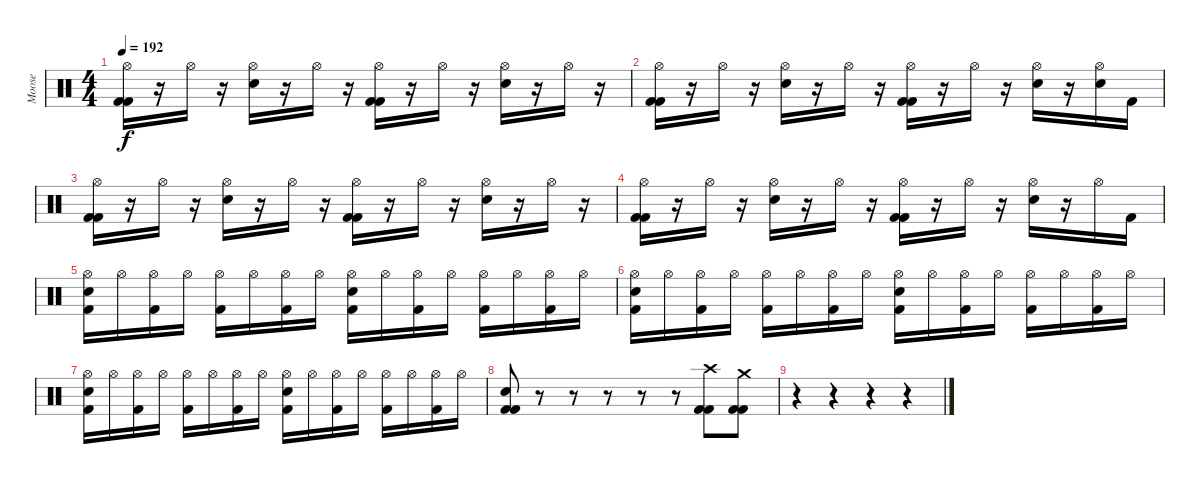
\track ("Moose" "Moose") {instrument percussion}
\staff {score}
\articulation defaults
\ts (4 4)
\tempo 192
\clef neutral
\ks c
("Hi-Hat (open)" "Kick (hit) 2" "Kick (hit) 2").16{dy f} r.16 "Hi-Hat (open)".16 r.16 ("Hi-Hat (open)" "Electric Snare (hit)").16 r.16 "Hi-Hat (open)".16 r.16 ("Hi-Hat (open)" "Kick (hit) 2" "Kick (hit) 2").16 r.16 "Hi-Hat (open)".16 r.16 ("Hi-Hat (open)" "Electric Snare (hit)").16 r.16 "Hi-Hat (open)".16 r.16 |
("Hi-Hat (open)" "Kick (hit) 2" "Kick (hit) 2").16 r.16 "Hi-Hat (open)".16 r.16 ("Hi-Hat (open)" "Electric Snare (hit)").16 r.16 "Hi-Hat (open)".16 r.16 ("Hi-Hat (open)" "Kick (hit) 2" "Kick (hit) 2").16 r.16 "Hi-Hat (open)".16 r.16 ("Hi-Hat (open)" "Electric Snare (hit)").16 r.16 ("Hi-Hat (open)" "Electric Snare (hit)").16 "Kick (hit) 2".16 |
("Hi-Hat (open)" "Kick (hit) 2" "Kick (hit) 2").16 r.16 "Hi-Hat (open)".16 r.16 ("Hi-Hat (open)" "Electric Snare (hit)").16 r.16 "Hi-Hat (open)".16 r.16 ("Hi-Hat (open)" "Kick (hit) 2" "Kick (hit) 2").16 r.16 "Hi-Hat (open)".16 r.16 ("Hi-Hat (open)" "Electric Snare (hit)").16 r.16 "Hi-Hat (open)".16 r.16 |
("Hi-Hat (open)" "Kick (hit) 2" "Kick (hit) 2").16 r.16 "Hi-Hat (open)".16 r.16 ("Hi-Hat (open)" "Electric Snare (hit)").16 r.16 "Hi-Hat (open)".16 r.16 ("Hi-Hat (open)" "Kick (hit) 2" "Kick (hit) 2").16 r.16 "Hi-Hat (open)".16 r.16 ("Hi-Hat (open)" "Electric Snare (hit)").16 r.16 "Hi-Hat (open)".16 "Kick (hit) 2".16 |
("Hi-Hat (open)" "Electric Snare (hit)" "Kick (hit) 2").16 "Hi-Hat (open)".16 ("Hi-Hat (open)" "Kick (hit) 2").16 "Hi-Hat (open)".16 ("Hi-Hat (open)" "Kick (hit) 2").16 "Hi-Hat (open)".16 ("Hi-Hat (open)" "Kick (hit) 2").16 "Hi-Hat (open)".16 ("Hi-Hat (open)" "Electric Snare (hit)" "Kick (hit) 2").16 "Hi-Hat (open)".16 ("Hi-Hat (open)" "Kick (hit) 2").16 "Hi-Hat (open)".16 ("Hi-Hat (open)" "Kick (hit) 2").16 "Hi-Hat (open)".16 ("Hi-Hat (open)" "Kick (hit) 2").16 "Hi-Hat (open)".16 |
("Hi-Hat (open)" "Electric Snare (hit)" "Kick (hit) 2").16 "Hi-Hat (open)".16 ("Hi-Hat (open)" "Kick (hit) 2").16 "Hi-Hat (open)".16 ("Hi-Hat (open)" "Kick (hit) 2").16 "Hi-Hat (open)".16 ("Hi-Hat (open)" "Kick (hit) 2").16 "Hi-Hat (open)".16 ("Hi-Hat (open)" "Electric Snare (hit)" "Kick (hit) 2").16 "Hi-Hat (open)".16 ("Hi-Hat (open)" "Kick (hit) 2").16 "Hi-Hat (open)".16 ("Hi-Hat (open)" "Kick (hit) 2").16 "Hi-Hat (open)".16 ("Hi-Hat (open)" "Kick (hit) 2").16 "Hi-Hat (open)".16 |
("Hi-Hat (open)" "Electric Snare (hit)" "Kick (hit) 2").16 "Hi-Hat (open)".16 ("Hi-Hat (open)" "Kick (hit) 2").16 "Hi-Hat (open)".16 ("Hi-Hat (open)" "Kick (hit) 2").16 "Hi-Hat (open)".16 ("Hi-Hat (open)" "Kick (hit) 2").16 "Hi-Hat (open)".16 ("Hi-Hat (open)" "Electric Snare (hit)" "Kick (hit) 2").16 "Hi-Hat (open)".16 ("Hi-Hat (open)" "Kick (hit) 2").16 "Hi-Hat (open)".16 ("Hi-Hat (open)" "Kick (hit) 2").16 "Hi-Hat (open)".16 ("Hi-Hat (open)" "Kick (hit) 2").16 "Hi-Hat (open)".16 |
("Electric Snare (hit)" "Kick (hit) 2" "Kick (hit) 2").8 r.8 r.8 r.8 r.8 r.8 ("Crash high (hit)" "Kick (hit) 2" "Kick (hit) 2").8 ("Crash medium (hit)" "Kick (hit) 2" "Kick (hit) 2").8 |
r.4 r.4 r.4 r.4
